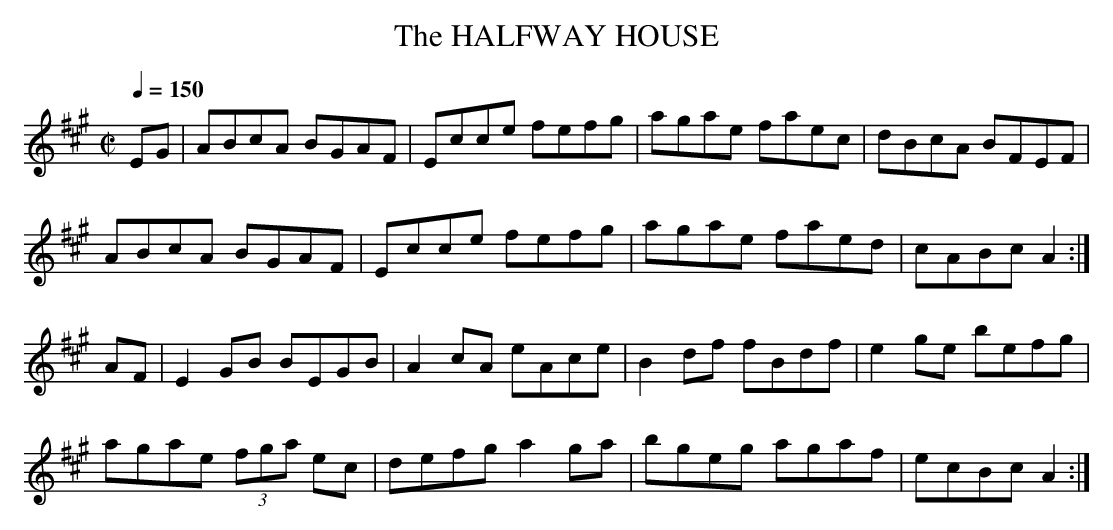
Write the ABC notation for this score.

X:1
T:HALFWAY HOUSE, The
Q:1/4=150
M:C|
L:1/8
K:A
EG|ABcA BGAF|Ecce fefg|agae faec|dBcA BFEF|
ABcA BGAF|Ecce fefg|agae faed|cABc A2:|
AF|E2GB BEGB|A2cA eAce|B2df fBdf|e2ge befg|
agae (3fga ec|defg a2ga|bgeg agaf|ecBc A2:|
